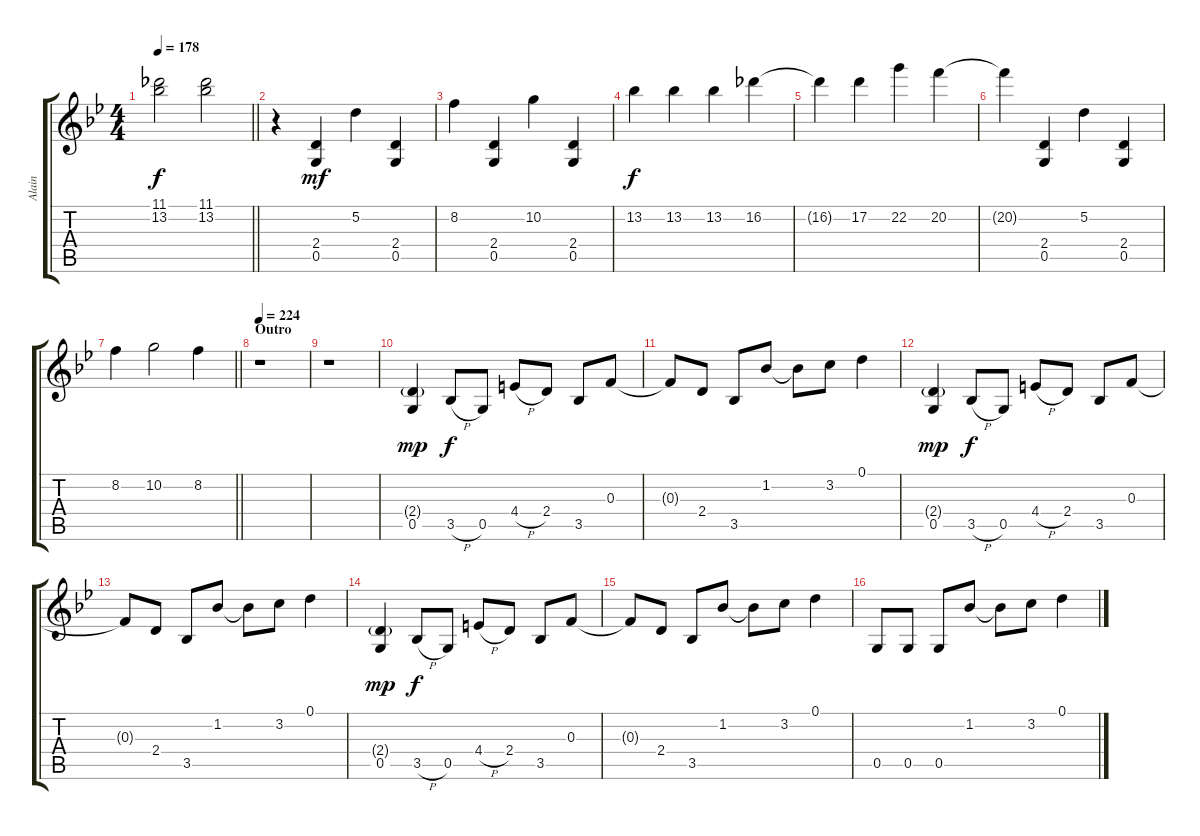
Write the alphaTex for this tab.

\track ("Alain" "Alain") {instrument overdrivenguitar}
\staff {score tabs}
\tuning (D4 A3 F3 C3 G2 D2) {hide}
\ts (4 4)
\tempo 178
\clef g2
\barLineRight lightlight
\ks gminor
(11.1 13.2).2{dy f} (11.1 13.2).2 |
r.4 (2.4 0.5).4{dy mf} 5.2.4 (2.4 0.5).4 |
8.2.4 (2.4 0.5).4 10.2.4 (2.4 0.5).4 |
13.2.4{dy f} 13.2.4 13.2.4 16.2.4 |
16.2{t}.4 17.2.4 22.2.4 20.2.4 |
20.2{t}.4 (2.4 0.5).4 5.2.4 (2.4 0.5).4 |
\barLineRight lightlight
8.2.4 10.2.2 8.2.4 |
\section ("" "Outro")
\tempo 224
r.1 |
r.1 |
(2.4{g} 0.5).4{dy mp} 3.5{h}.8{dy f} 0.5.8 4.4{h}.8 2.4.8 3.5.8 0.3.8 |
0.3{t}.8 2.4.8 3.5.8 1.2.8 1.2{t}.8 3.2.8 0.1.4 |
(2.4{g} 0.5).4{dy mp} 3.5{h}.8{dy f} 0.5.8 4.4{h}.8 2.4.8 3.5.8 0.3.8 |
0.3{t}.8 2.4.8 3.5.8 1.2.8 1.2{t}.8 3.2.8 0.1.4 |
(2.4{g} 0.5).4{dy mp} 3.5{h}.8{dy f} 0.5.8 4.4{h}.8 2.4.8 3.5.8 0.3.8 |
0.3{t}.8 2.4.8 3.5.8 1.2.8 1.2{t}.8 3.2.8 0.1.4 |
0.5.8 0.5.8 0.5.8 1.2.8 1.2{t}.8 3.2.8 0.1.4
